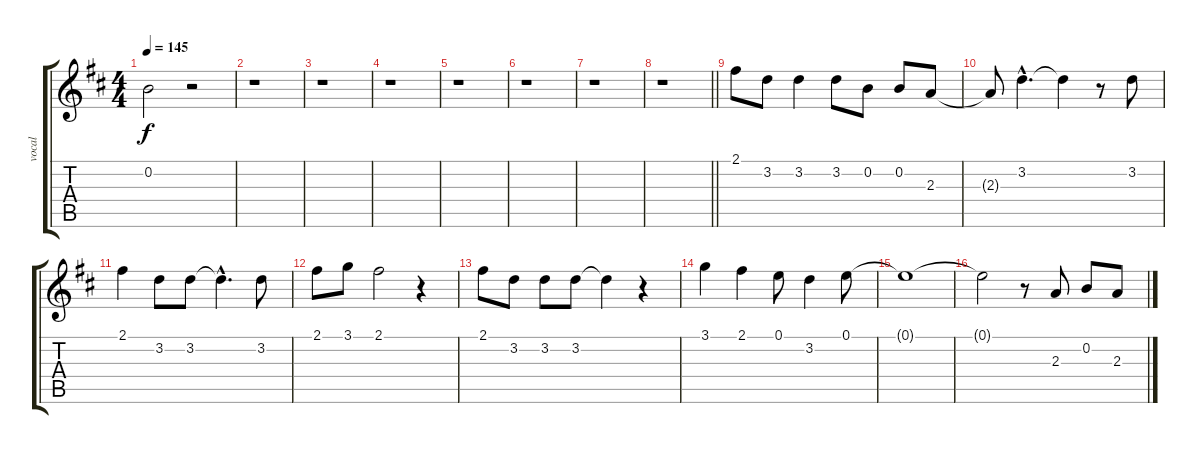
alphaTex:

\track ("vocal" "vocal") {instrument acousticguitarnylon}
\staff {score tabs}
\tuning (E4 B3 G3 D3 A2 E2) {hide}
\ts (4 4)
\tempo 145
\clef g2
\ks d
0.2.2{dy f} r.2 |
r.1 |
r.1 |
r.1 |
r.1 |
r.1 |
r.1 |
\barLineRight lightlight
r.1 |
2.1.8 3.2.8 3.2.4 3.2.8 0.2.8 0.2.8 2.3.8 |
2.3{t}.8 3.2{hac}.4{d} 3.2{t}.4 r.8 3.2.8 |
2.1.4 3.2.8 3.2.8 3.2{hac t}.4{d} 3.2.8 |
2.1.8 3.1.8 2.1.2 r.4 |
2.1.8 3.2.8 3.2.8 3.2.8 3.2{t}.4 r.4 |
3.1.4 2.1.4 0.1.8 3.2.4 0.1.8 |
0.1{t}.1 |
0.1{t}.2 r.8 2.3.8 0.2.8 2.3.8
